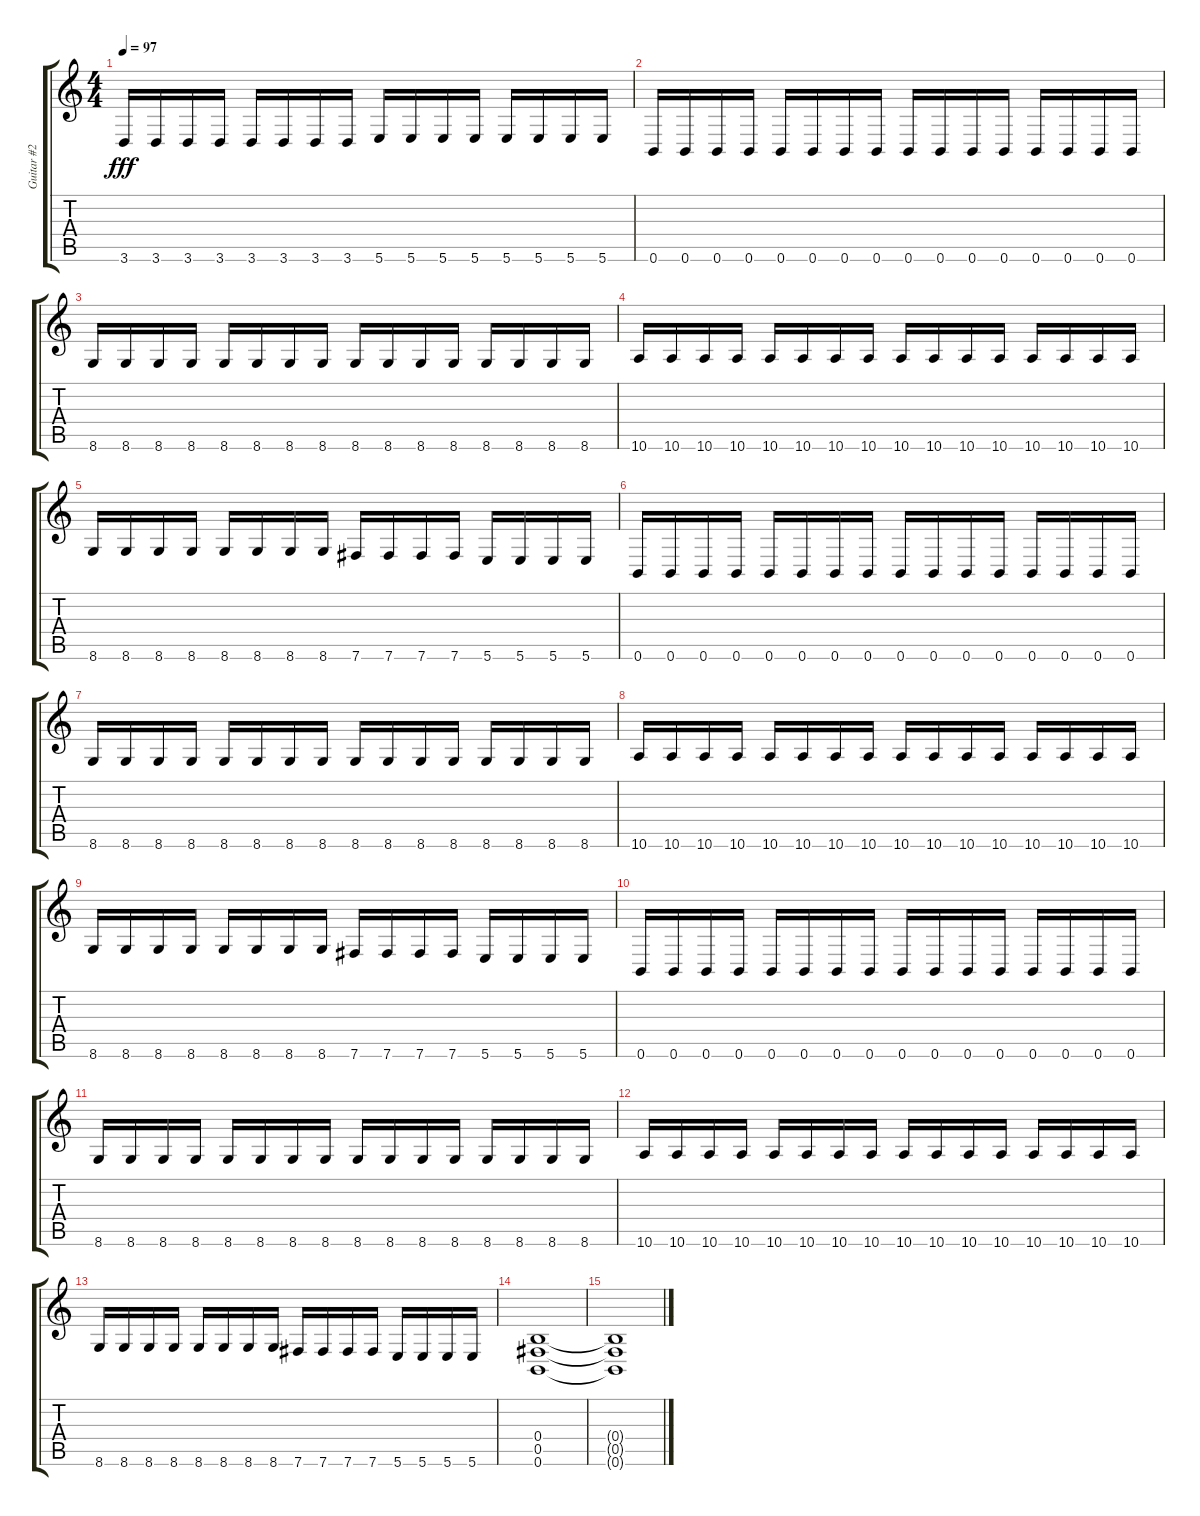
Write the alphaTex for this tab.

\track ("Guitar #2" "Guitar #2") {instrument distortionguitar}
\staff {score tabs}
\tuning (Db4 Ab3 E3 B2 Gb2 B1) {hide}
\ts (4 4)
\tempo 97
\clef g2
\ks c
3.6.16{dy fff} 3.6.16 3.6.16 3.6.16 3.6.16 3.6.16 3.6.16 3.6.16 5.6.16 5.6.16 5.6.16 5.6.16 5.6.16 5.6.16 5.6.16 5.6.16 |
0.6.16 0.6.16 0.6.16 0.6.16 0.6.16 0.6.16 0.6.16 0.6.16 0.6.16 0.6.16 0.6.16 0.6.16 0.6.16 0.6.16 0.6.16 0.6.16 |
8.6.16 8.6.16 8.6.16 8.6.16 8.6.16 8.6.16 8.6.16 8.6.16 8.6.16 8.6.16 8.6.16 8.6.16 8.6.16 8.6.16 8.6.16 8.6.16 |
10.6.16 10.6.16 10.6.16 10.6.16 10.6.16 10.6.16 10.6.16 10.6.16 10.6.16 10.6.16 10.6.16 10.6.16 10.6.16 10.6.16 10.6.16 10.6.16 |
8.6.16 8.6.16 8.6.16 8.6.16 8.6.16 8.6.16 8.6.16 8.6.16 7.6.16 7.6.16 7.6.16 7.6.16 5.6.16 5.6.16 5.6.16 5.6.16 |
0.6.16 0.6.16 0.6.16 0.6.16 0.6.16 0.6.16 0.6.16 0.6.16 0.6.16 0.6.16 0.6.16 0.6.16 0.6.16 0.6.16 0.6.16 0.6.16 |
8.6.16 8.6.16 8.6.16 8.6.16 8.6.16 8.6.16 8.6.16 8.6.16 8.6.16 8.6.16 8.6.16 8.6.16 8.6.16 8.6.16 8.6.16 8.6.16 |
10.6.16 10.6.16 10.6.16 10.6.16 10.6.16 10.6.16 10.6.16 10.6.16 10.6.16 10.6.16 10.6.16 10.6.16 10.6.16 10.6.16 10.6.16 10.6.16 |
8.6.16 8.6.16 8.6.16 8.6.16 8.6.16 8.6.16 8.6.16 8.6.16 7.6.16 7.6.16 7.6.16 7.6.16 5.6.16 5.6.16 5.6.16 5.6.16 |
0.6.16 0.6.16 0.6.16 0.6.16 0.6.16 0.6.16 0.6.16 0.6.16 0.6.16 0.6.16 0.6.16 0.6.16 0.6.16 0.6.16 0.6.16 0.6.16 |
8.6.16 8.6.16 8.6.16 8.6.16 8.6.16 8.6.16 8.6.16 8.6.16 8.6.16 8.6.16 8.6.16 8.6.16 8.6.16 8.6.16 8.6.16 8.6.16 |
10.6.16 10.6.16 10.6.16 10.6.16 10.6.16 10.6.16 10.6.16 10.6.16 10.6.16 10.6.16 10.6.16 10.6.16 10.6.16 10.6.16 10.6.16 10.6.16 |
8.6.16 8.6.16 8.6.16 8.6.16 8.6.16 8.6.16 8.6.16 8.6.16 7.6.16 7.6.16 7.6.16 7.6.16 5.6.16 5.6.16 5.6.16 5.6.16 |
(0.4 0.5 0.6).1 |
(0.4{t} 0.5{t} 0.6{t}).1
